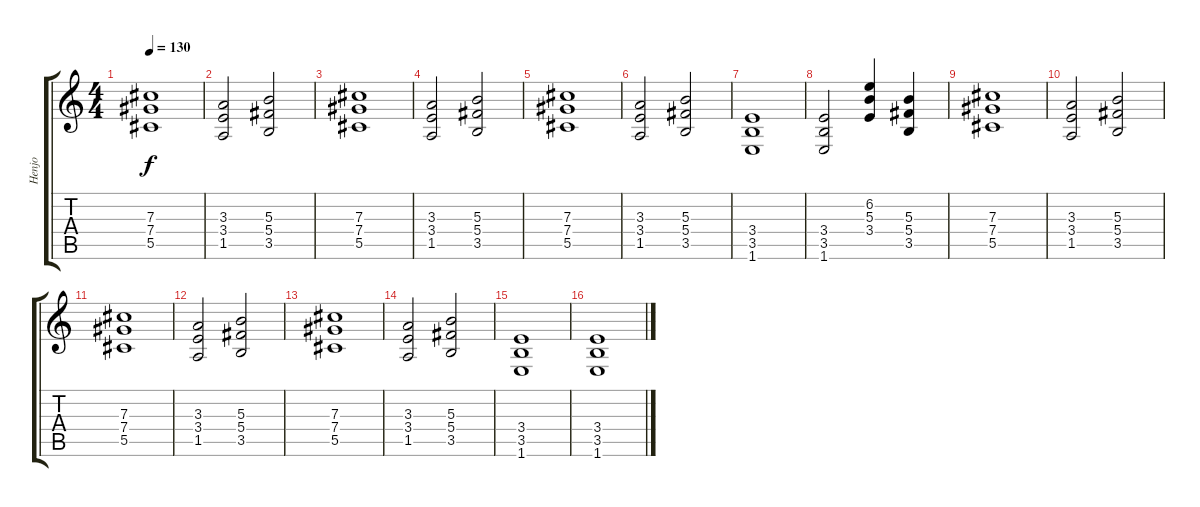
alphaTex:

\track ("Henjo" "Henjo") {instrument distortionguitar}
\staff {score tabs}
\tuning (Eb4 Bb3 Gb3 Db3 Ab2 Eb2) {hide}
\ts (4 4)
\tempo 130
\clef g2
\ks c
(7.3 7.4 5.5).1{dy f} |
(3.3 3.4 1.5).2 (5.3 5.4 3.5).2 |
(7.3 7.4 5.5).1 |
(3.3 3.4 1.5).2 (5.3 5.4 3.5).2 |
(7.3 7.4 5.5).1 |
(3.3 3.4 1.5).2 (5.3 5.4 3.5).2 |
(3.4 3.5 1.6).1 |
(3.4 3.5 1.6).2 (6.2 5.3 3.4).4 (5.3 5.4 3.5).4 |
(7.3 7.4 5.5).1 |
(3.3 3.4 1.5).2 (5.3 5.4 3.5).2 |
(7.3 7.4 5.5).1 |
(3.3 3.4 1.5).2 (5.3 5.4 3.5).2 |
(7.3 7.4 5.5).1 |
(3.3 3.4 1.5).2 (5.3 5.4 3.5).2 |
(3.4 3.5 1.6).1 |
(3.4 3.5 1.6).1
